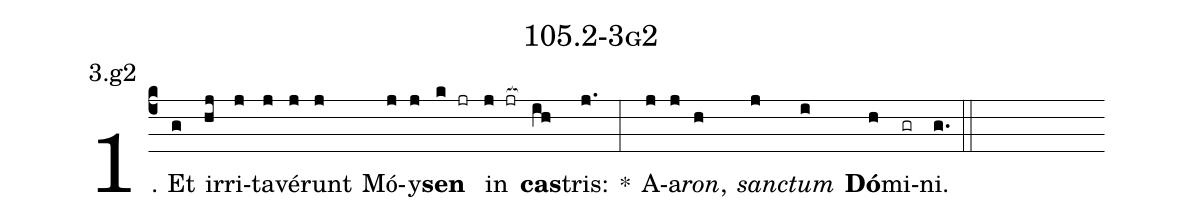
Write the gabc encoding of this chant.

name: 105.2-3g2;
annotation: 3.g2;
%%
(c4)1. Et(g) ir(hj)ri(j)ta(j)vé(j)runt(j) Mó(j)y(j)<b>sen</b>(k jr) in(j jr[ocb:1{]) <b>cas</b>(ih[ocb:0}])tris:(j.) *(:) A(j)a(j)<i>ron</i>,(h) <i>sanc</i>(j)<i>tum</i>(i) <b>Dó</b>(h)mi(gr)ni.(g.) (::)


%E(j) u(h) o(j) u(i) a(h) e.(g.) (::)
